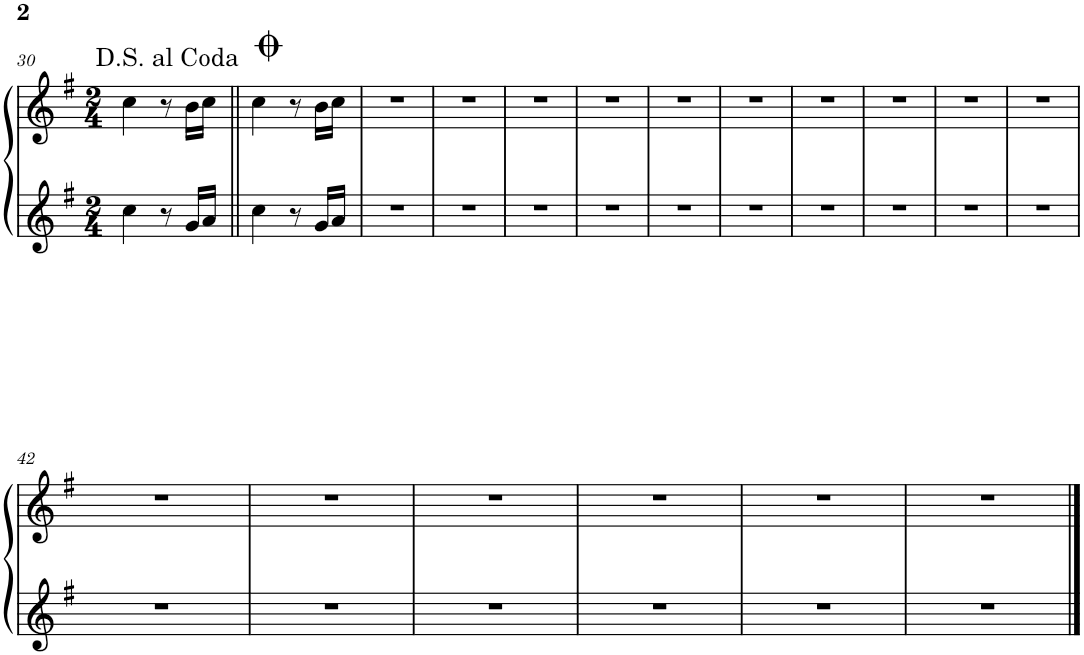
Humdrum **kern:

**kern	**kern
*part2	*part1
*staff2	*staff1
*I"Piano 2	*I"Piano 1
!!LO:PB:g=z
*clefG2	*clefG2
*Trd1c2	*Trd1c2
*k[f#]	*k[f#]
*M2/4	*M2/4
=30	=30
4cc\	4cc\
8r	8r
16g/LL	16b\LL
16a/JJ	16cc\JJ
!	!LO:TX:a:t=<font size="12"/>D.S. al Coda
=31||	=31||
4cc\	4cc\
8r	8r
16g/LL	16b\LL
16a/JJ	16cc\JJ
=32	=32
2r	2r
=33	=33
2r	2r
=34	=34
2r	2r
=35	=35
2r	2r
=36	=36
2r	2r
=37	=37
2r	2r
=38	=38
2r	2r
=39	=39
2r	2r
=40	=40
2r	2r
=41	=41
2r	2r
!!LO:LB:g=z
=42	=42
2r	2r
=43	=43
2r	2r
=44	=44
2r	2r
=45	=45
2r	2r
=46	=46
2r	2r
=47	=47
2r	2r
==	==
*-	*-
